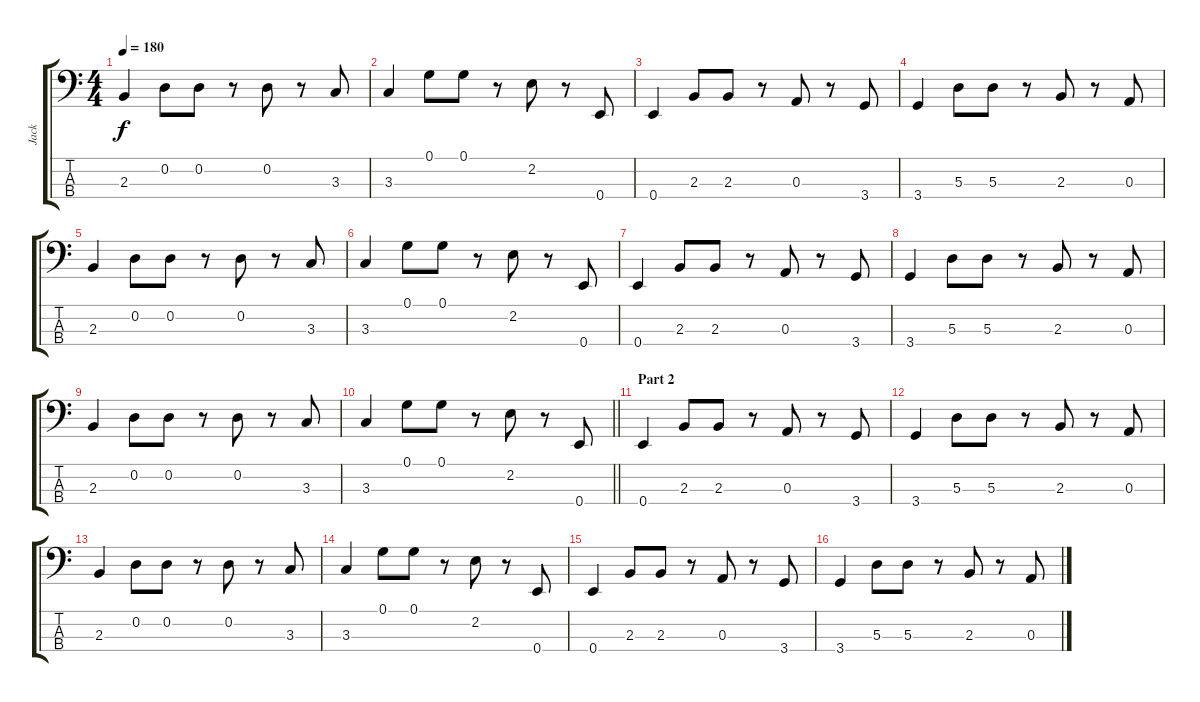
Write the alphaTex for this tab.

\track ("Jack" "Jack") {instrument electricbassfinger}
\staff {score tabs}
\tuning (G2 D2 A1 E1) {hide}
\ts (4 4)
\tempo 180
\clef f4
\ks c
2.3.4{dy f} 0.2.8 0.2.8 r.8 0.2.8 r.8 3.3.8 |
3.3.4 0.1.8 0.1.8 r.8 2.2.8 r.8 0.4.8 |
0.4.4 2.3.8 2.3.8 r.8 0.3.8 r.8 3.4.8 |
3.4.4 5.3.8 5.3.8 r.8 2.3.8 r.8 0.3.8 |
2.3.4 0.2.8 0.2.8 r.8 0.2.8 r.8 3.3.8 |
3.3.4 0.1.8 0.1.8 r.8 2.2.8 r.8 0.4.8 |
0.4.4 2.3.8 2.3.8 r.8 0.3.8 r.8 3.4.8 |
3.4.4 5.3.8 5.3.8 r.8 2.3.8 r.8 0.3.8 |
2.3.4 0.2.8 0.2.8 r.8 0.2.8 r.8 3.3.8 |
\barLineRight lightlight
3.3.4 0.1.8 0.1.8 r.8 2.2.8 r.8 0.4.8 |
\section ("" "Part 2")
0.4.4 2.3.8 2.3.8 r.8 0.3.8 r.8 3.4.8 |
3.4.4 5.3.8 5.3.8 r.8 2.3.8 r.8 0.3.8 |
2.3.4 0.2.8 0.2.8 r.8 0.2.8 r.8 3.3.8 |
3.3.4 0.1.8 0.1.8 r.8 2.2.8 r.8 0.4.8 |
0.4.4 2.3.8 2.3.8 r.8 0.3.8 r.8 3.4.8 |
3.4.4 5.3.8 5.3.8 r.8 2.3.8 r.8 0.3.8
